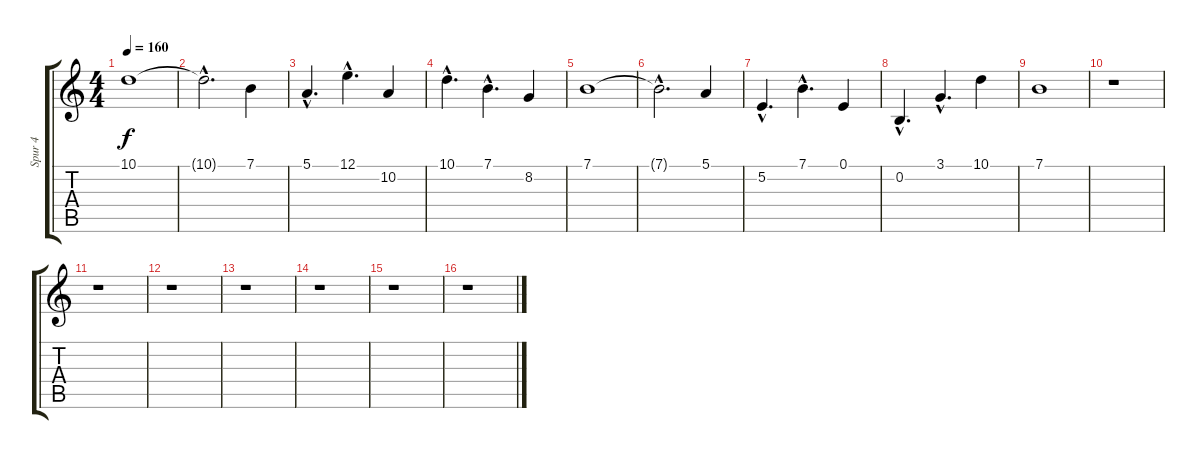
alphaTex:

\track ("Spur 4" "Spur 4") {instrument stringensemble1}
\staff {score tabs}
\tuning (E4 B3 G3 D3 A2 E2) {hide}
\ts (4 4)
\tempo 160
\clef g2
\ks c
10.1.1{dy f} |
10.1{hac t}.2{d} 7.1.4 |
5.1{hac}.4{d} 12.1{hac}.4{d} 10.2.4 |
10.1{hac}.4{d} 7.1{hac}.4{d} 8.2.4 |
7.1.1 |
7.1{hac t}.2{d} 5.1.4 |
5.2{hac}.4{d} 7.1{hac}.4{d} 0.1.4 |
0.2{hac}.4{d} 3.1{hac}.4{d} 10.1.4 |
7.1.1{volume 10 balance 8} |
r.1 |
r.1 |
r.1 |
r.1 |
r.1 |
r.1 |
r.1
